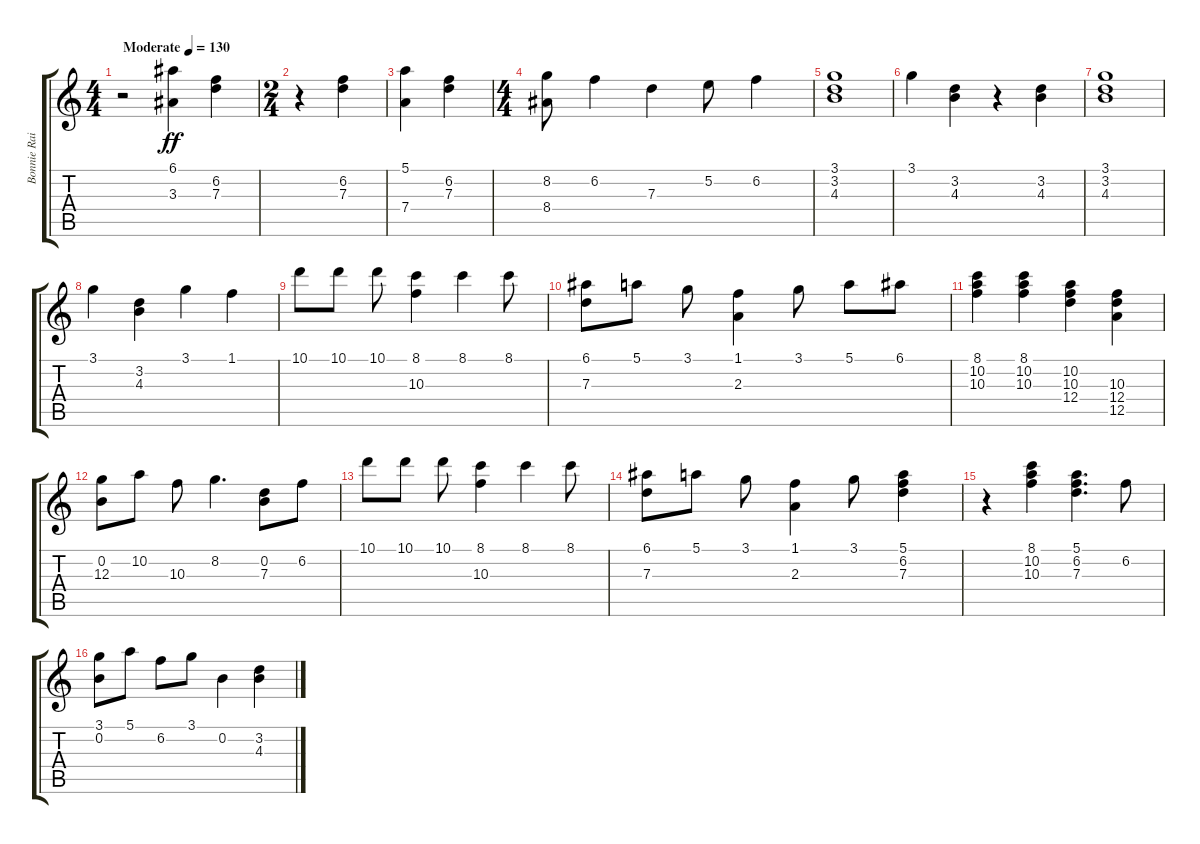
\track ("Bonnie Raitt" "Bonnie Rai") {instrument electricguitarjazz}
\staff {score tabs}
\tuning (E4 B3 G3 D3 A2 E2) {hide}
\ts (4 4)
\tempo (130 "Moderate")
\clef g2
\ks c
r.2{dy ff instrument electricguitarjazz} (6.1 3.3).4 (6.2 7.3).4 |
\ts (2 4)
r.4 (6.2 7.3).4 |
(5.1 7.4).4 (6.2 7.3).4 |
\ts (4 4)
(8.2 8.4).8 6.2.4 7.3.4 5.2.8 6.2.4 |
(3.1 3.2 4.3).1 |
3.1.4 (3.2 4.3).4 r.4 (3.2 4.3).4 |
(3.1 3.2 4.3).1 |
3.1.4 (3.2 4.3).4 3.1.4 1.1.4 |
10.1.8 10.1.8 10.1.8 (8.1 10.3).4 8.1.4 8.1.8 |
(6.1 7.3).8 5.1.8 3.1.8 (1.1 2.3).4 3.1.8 5.1.8 6.1.8 |
(8.1 10.2 10.3).4 (8.1 10.2 10.3).4 (10.2 10.3 12.4).4 (10.3 12.4 12.5).4 |
(0.2 12.3).8 10.2.8 10.3.8 8.2.4{d} (0.2 7.3).8 6.2.8 |
10.1.8 10.1.8 10.1.8 (8.1 10.3).4 8.1.4 8.1.8 |
(6.1 7.3).8 5.1.8 3.1.8 (1.1 2.3).4 3.1.8 (5.1 6.2 7.3).4 |
r.4 (8.1 10.2 10.3).4 (5.1 6.2 7.3).4{d} 6.2.8 |
(3.1 0.2).8 5.1.8 6.2.8 3.1.8 0.2.4 (3.2 4.3).4
